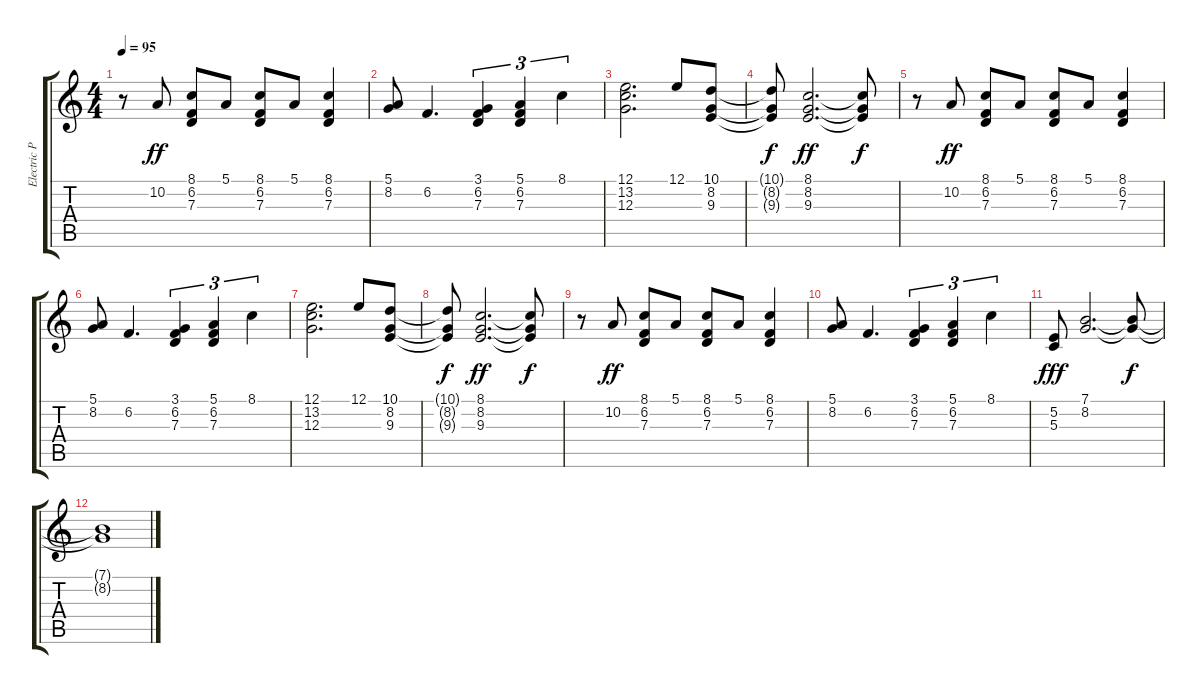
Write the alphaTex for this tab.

\track ("Electric Piano" "Electric P") {instrument electricpiano1}
\staff {score tabs}
\tuning (E4 B3 G3 D3 A2 E2) {hide}
\ts (4 4)
\tempo 95
\clef g2
\ks c
r.8{dy f} 10.2.8{dy ff} (8.1 6.2 7.3).8 5.1.8 (8.1 6.2 7.3).8 5.1.8 (8.1 6.2 7.3).4 |
(5.1 8.2).8 6.2.4{d} (3.1 6.2 7.3).4{tu (3 2)} (5.1 6.2 7.3).4{tu (3 2)} 8.1.4{tu (3 2)} |
(12.1 13.2 12.3).2{d} 12.1.8 (10.1 8.2 9.3).8 |
(10.1{t} 8.2{t} 9.3{t}).8{dy f} (8.1 8.2 9.3).2{d dy ff} (8.1{t} 8.2{t} 9.3{t}).8{dy f} |
r.8 10.2.8{dy ff} (8.1 6.2 7.3).8 5.1.8 (8.1 6.2 7.3).8 5.1.8 (8.1 6.2 7.3).4 |
(5.1 8.2).8 6.2.4{d} (3.1 6.2 7.3).4{tu (3 2)} (5.1 6.2 7.3).4{tu (3 2)} 8.1.4{tu (3 2)} |
(12.1 13.2 12.3).2{d} 12.1.8 (10.1 8.2 9.3).8 |
(10.1{t} 8.2{t} 9.3{t}).8{dy f} (8.1 8.2 9.3).2{d dy ff} (8.1{t} 8.2{t} 9.3{t}).8{dy f} |
r.8 10.2.8{dy ff} (8.1 6.2 7.3).8 5.1.8 (8.1 6.2 7.3).8 5.1.8 (8.1 6.2 7.3).4 |
(5.1 8.2).8 6.2.4{d} (3.1 6.2 7.3).4{tu (3 2)} (5.1 6.2 7.3).4{tu (3 2)} 8.1.4{tu (3 2)} |
(5.2 5.3).8{dy fff} (7.1 8.2).2{d} (7.1{t} 8.2{t}).8{dy f} |
(7.1{t} 8.2{t}).1
